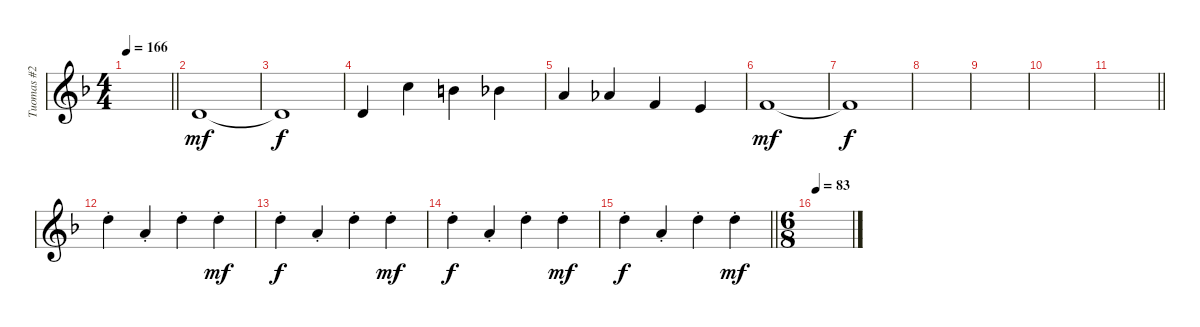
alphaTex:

\track ("Tuomas #2" "Tuomas #2") {instrument tremolostrings}
\staff {score}
\tuning (E4 B3 G3 D3 A2 E2 B1) {hide}
\ts (4 4)
\tempo 166
\clef g2
\barLineRight lightlight
\ks f
|
\section ("" "")
12.4.1{dy mf} |
12.4{t}.1{dy f} |
7.3.4{volume 8 balance 4 instrument stringensemble1} 17.3.4 16.3.4 15.3.4 |
14.3.4 13.3.4 10.3.4 9.3.4 |
15.4.1{dy mf volume 11 balance 8 instrument synthstrings1} |
15.4{t}.1{dy f} |
|
|
|
\barLineRight lightlight
|
\section ("" "")
10.1{st}.4{volume 4 instrument stringensemble1} 10.2{st}.4 10.1{st}.4 10.1{st}.4{dy mf} |
10.1{st}.4{dy f} 10.2{st}.4 10.1{st}.4 10.1{st}.4{dy mf} |
10.1{st}.4{dy f} 10.2{st}.4 10.1{st}.4 10.1{st}.4{dy mf} |
\barLineRight lightlight
10.1{st}.4{dy f} 10.2{st}.4 10.1{st}.4 10.1{st}.4{dy mf} |
\ts (6 8)
\section ("" "")
\tempo 83
